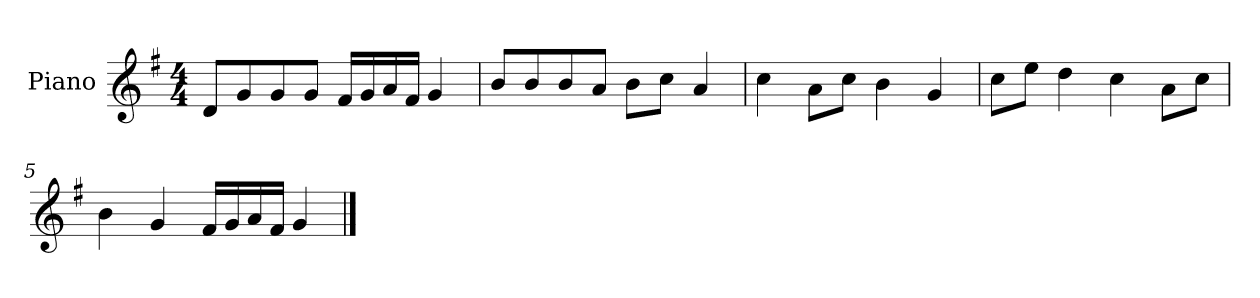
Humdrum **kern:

**kern
*part1
*staff1
*I"Piano
*I'P-no
*clefG2
*k[f#]
*M4/4
*MM90
=1
8d/L
8g/
8g/
8g/J
16f#/LL
16g/
16a/
16f#/JJ
4g/
=2
8b/L
8b/
8b/
8a/J
8b\L
8cc\J
4a/
=3
4cc\
8a\L
8cc\J
4b\
4g/
=4
8cc\L
8ee\J
4dd\
4cc\
8a\L
8cc\J
=5
4b\
4g/
16f#/LL
16g/
16a/
16f#/JJ
4g/
==
*-
